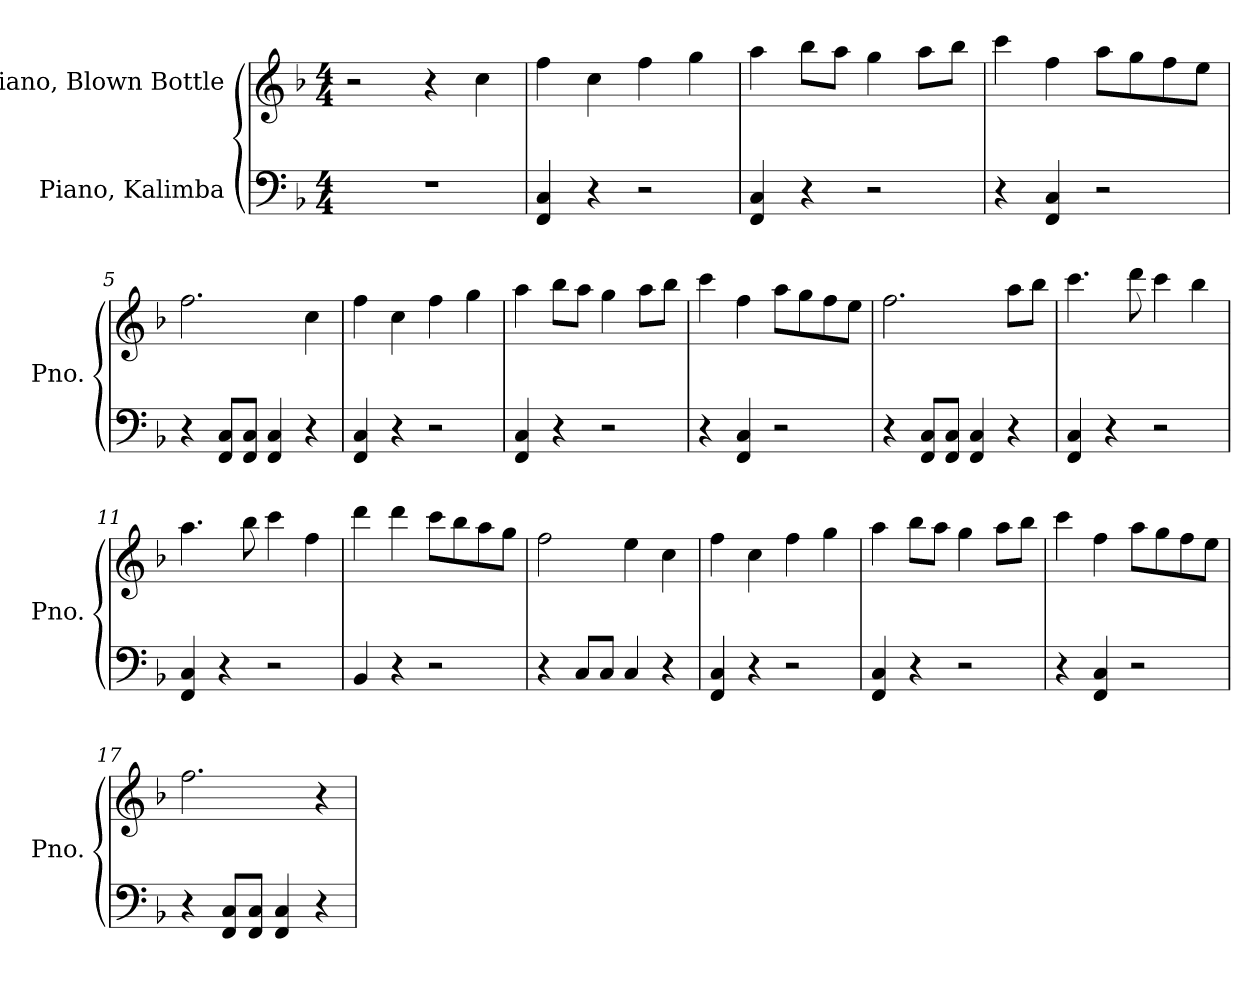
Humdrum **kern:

**kern	**kern
*part2	*part1
*staff2	*staff1
*I"Piano, Kalimba	*I"Piano, Blown Bottle
*I'Pno.	*I'Pno.
*clefF4	*clefG2
*k[b-]	*k[b-]
*M4/4	*M4/4
*MM160	*MM160
=1	=1
1r	2r
.	4r
.	4cc\
=2	=2
4FF/ 4C/	4ff\
4r	4cc\
2r	4ff\
.	4gg\
=3	=3
4FF/ 4C/	4aa\
4r	8bb-\L
.	8aa\J
2r	4gg\
.	8aa\L
.	8bb-\J
=4	=4
4r	4ccc\
4FF/ 4C/	4ff\
2r	8aa\L
.	8gg\
.	8ff\
.	8ee\J
=5	=5
4r	2.ff\
8FF/ 8C/L	.
8FF/ 8C/J	.
4FF/ 4C/	.
4r	4cc\
=6	=6
4FF/ 4C/	4ff\
4r	4cc\
2r	4ff\
.	4gg\
!!LO:LB:g=z
=7	=7
4FF/ 4C/	4aa\
4r	8bb-\L
.	8aa\J
2r	4gg\
.	8aa\L
.	8bb-\J
=8	=8
4r	4ccc\
4FF/ 4C/	4ff\
2r	8aa\L
.	8gg\
.	8ff\
.	8ee\J
=9	=9
4r	2.ff\
8FF/ 8C/L	.
8FF/ 8C/J	.
4FF/ 4C/	.
4r	8aa\L
.	8bb-\J
=10	=10
4FF/ 4C/	4.ccc\
4r	.
.	8ddd\
2r	4ccc\
.	4bb-\
=11	=11
4FF/ 4C/	4.aa\
4r	.
.	8bb-\
2r	4ccc\
.	4ff\
=12	=12
4BB-/	4ddd\
4r	4ddd\
2r	8ccc\L
.	8bb-\
.	8aa\
.	8gg\J
!!LO:LB:g=z
=13	=13
4r	2ff\
8C/L	.
8C/J	.
4C/	4ee\
4r	4cc\
=14	=14
4FF/ 4C/	4ff\
4r	4cc\
2r	4ff\
.	4gg\
=15	=15
4FF/ 4C/	4aa\
4r	8bb-\L
.	8aa\J
2r	4gg\
.	8aa\L
.	8bb-\J
=16	=16
4r	4ccc\
4FF/ 4C/	4ff\
2r	8aa\L
.	8gg\
.	8ff\
.	8ee\J
=17	=17
4r	2.ff\
8FF/ 8C/L	.
8FF/ 8C/J	.
4FF/ 4C/	.
4r	4r
=	=
*-	*-
